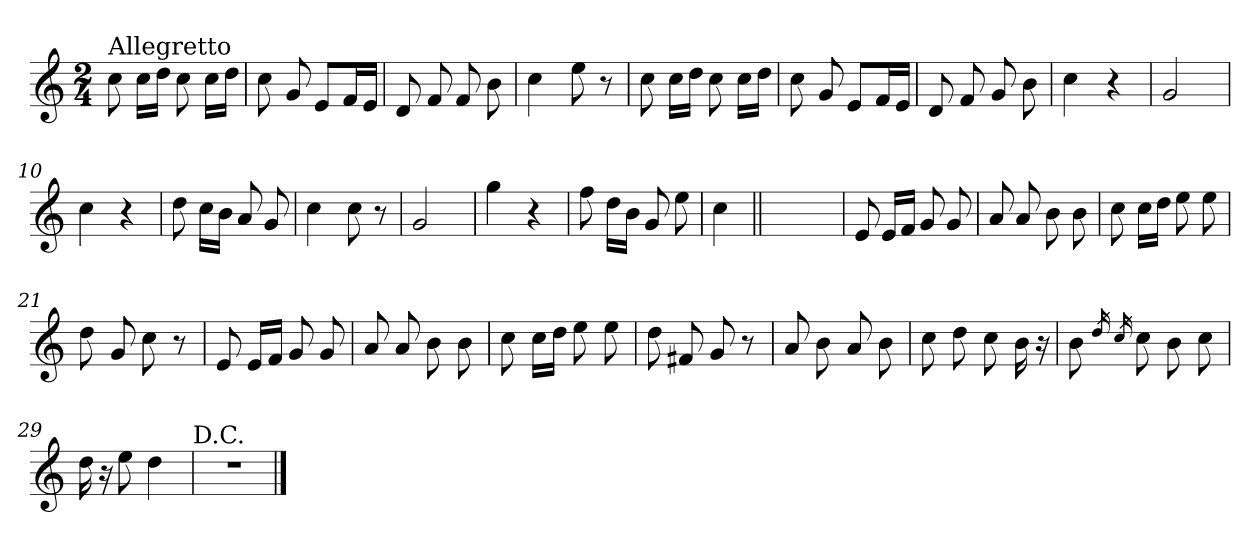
**kern
*part1
*staff1
*clefG2
*k[]
*C:
*M2/4
=1
!LO:TX:a:t=Allegretto
8cc\
16cc\LL
16dd\JJ
8cc\
16cc\LL
16dd\JJ
=2
8cc\
8g/
8e/L
16f/L
16e/JJ
=3
8d/
8f/
8f/
8b\
=4
4cc\
8ee\
8r
=5
8cc\
16cc\LL
16dd\JJ
8cc\
16cc\LL
16dd\JJ
=6
8cc\
8g/
8e/L
16f/L
16e/JJ
=7
8d/
8f/
8g/
8b\
!!LO:LB:g=z
=8
4cc\
4r
=9
2g/
=10
4cc\
4r
=11
8dd\
16cc\LL
16b\JJ
8a/
8g/
=12
4cc\
8cc\
8r
=13
2g/
=14
4gg\
4r
=15
8ff\
16dd\LL
16b\JJ
8g/
8ee\
=16
4cc\
=17||
2ryy
!!LO:LB:g=z
=18
8e/
16e/LL
16f/JJ
8g/
8g/
=19
8a/
8a/
8b\
8b\
=20
8cc\
16cc\LL
16dd\JJ
8ee\
8ee\
=21
8dd\
8g/
8cc\
8r
=22
8e/
16e/LL
16f/JJ
8g/
8g/
=23
8a/
8a/
8b\
8b\
=24
8cc\
16cc\LL
16dd\JJ
8ee\
8ee\
=25
8dd\
8f#X/
8g/
8r
!!LO:LB:g=z
=26
8a/
8b\
8a/
8b\
=27
8cc\
8dd\
8cc\
16b\
16r
=28
8b\
16qdd/
16qcc/
8cc\
8b\
8cc\
=29
16dd\
16r
8ee\
4dd\
!LO:TX:a:t=D.C.
=30
2r
==
*-
